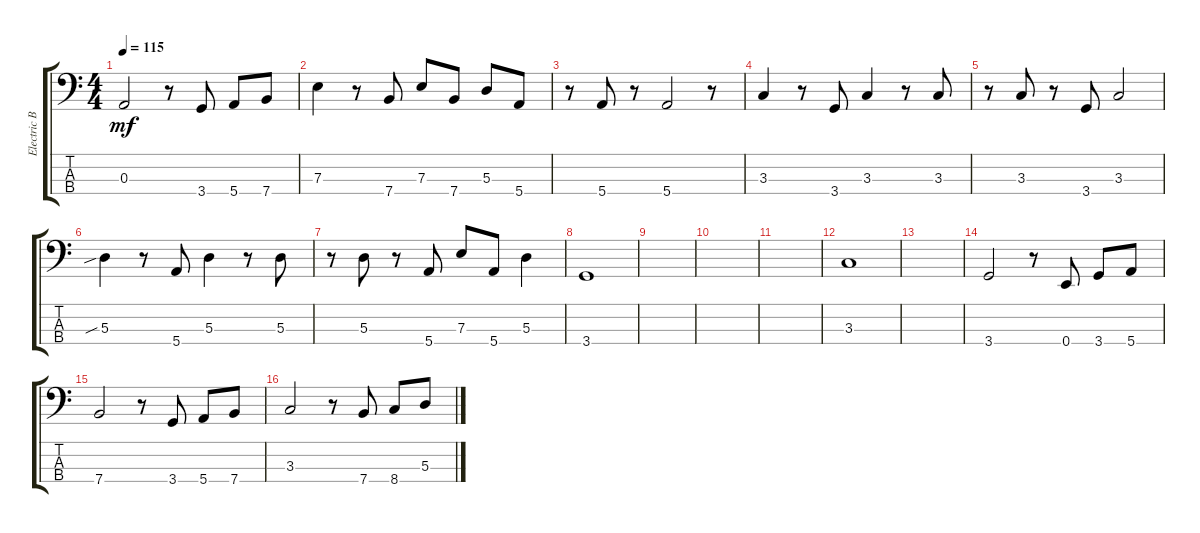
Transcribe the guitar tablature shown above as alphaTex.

\track ("Electric Bass" "Electric B") {instrument electricbassfinger}
\staff {score tabs}
\tuning (G2 D2 A1 E1) {hide}
\ts (4 4)
\tempo 115
\clef f4
\ks c
0.3.2{dy mf} r.8 3.4.8 5.4.8 7.4.8 |
7.3.4 r.8 7.4.8 7.3.8 7.4.8 5.3.8 5.4.8 |
r.8 5.4.8 r.8 5.4.2 r.8 |
3.3.4 r.8 3.4.8 3.3.4 r.8 3.3.8 |
r.8 3.3.8 r.8 3.4.8 3.3.2 |
5.3{sib}.4 r.8 5.4.8 5.3.4 r.8 5.3.8 |
r.8 5.3.8 r.8 5.4.8 7.3.8 5.4.8 5.3.4 |
3.4.1 |
|
|
|
3.3.1 |
|
3.4.2 r.8 0.4.8 3.4.8 5.4.8 |
7.4.2 r.8 3.4.8 5.4.8 7.4.8 |
3.3.2 r.8 7.4.8 8.4.8 5.3.8
